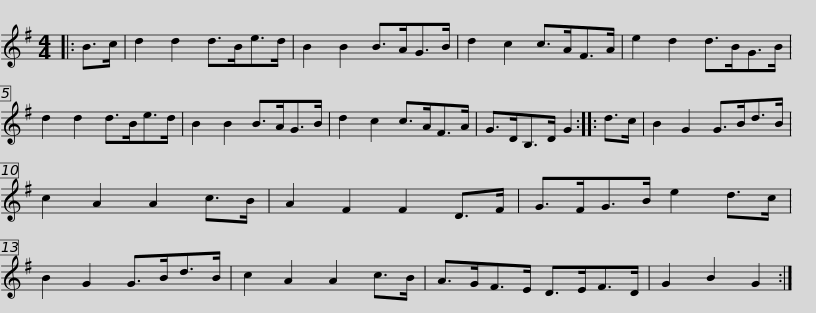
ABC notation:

X:1
L:1/8
M:4/4
I:linebreak $
K:G
V:1 treble
V:1
|: B>c | d2 d2 d>Be>d | B2 B2 B>AG>B | d2 c2 c>AF>A | e2 d2 d>BG>B | %5
 d2 d2 d>Be>d |$ B2 B2 B>AG>B | d2 c2 c>AF>A | G>DB,>D G2 :: d>c | %10
 B2 G2 G>Bd>B | c2 A2 A2 c>B | A2 F2 F2 D>F |$ G>FG>B e2 d>c | B2 G2 G>Bd>B | %15
 c2 A2 A2 c>B | A>GF>E D>EF>D | G2 B2 G2 :| %18
